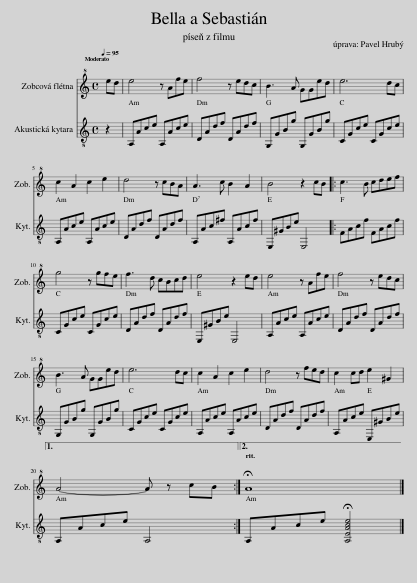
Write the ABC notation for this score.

X:1
%%score 1 2
L:1/8
Q:1/4=95
M:4/4
I:linebreak $
K:C
V:1 treble+8
V:2 treble-8
V:1
 ed | e4 z Afe | f4 z edc | B3 A GGed | e6 dc |$ %5
 c2 A2 c2 e2 | d4 z cBA | A3 c B2 A2 | B4 z2 cB |: c3 B cdef |$ %10
 g4 z gfe | f3 d cBcd | e4 z2 ed | e4 z Afe | f4 z edc |$ %15
 B3 A GGed | e6 dc | c2 A2 c2 e2 | d4 z fed | c2 cd e2 ^G2 |1$ %20
 A4- A z cB :|2 !fermata!A8 |] %22
V:2
 z2 | A,Ace A,Ace | DAdf DAdf | G,GBg G,GBg | CGce CGce |$ %5
 A,Ace A,Ace | DAdf DAdf | A,Ac^f A,Acf | E,^GBe E,4 |: FAcf FAcf |$ %10
 CGce CGce | DAdf DAdf | E,^GBe E,4 | A,Ace A,Ace | DAdf DAdf |$ %15
 G,GBg G,GBg | CGce CGce | A,Ace A,Ace | DAdf DAdf | A,Ace E,^GBe |1$ %20
 A,Ace A,4 :|2 A,Ace !fermata![A,EAce]4 |] %22
